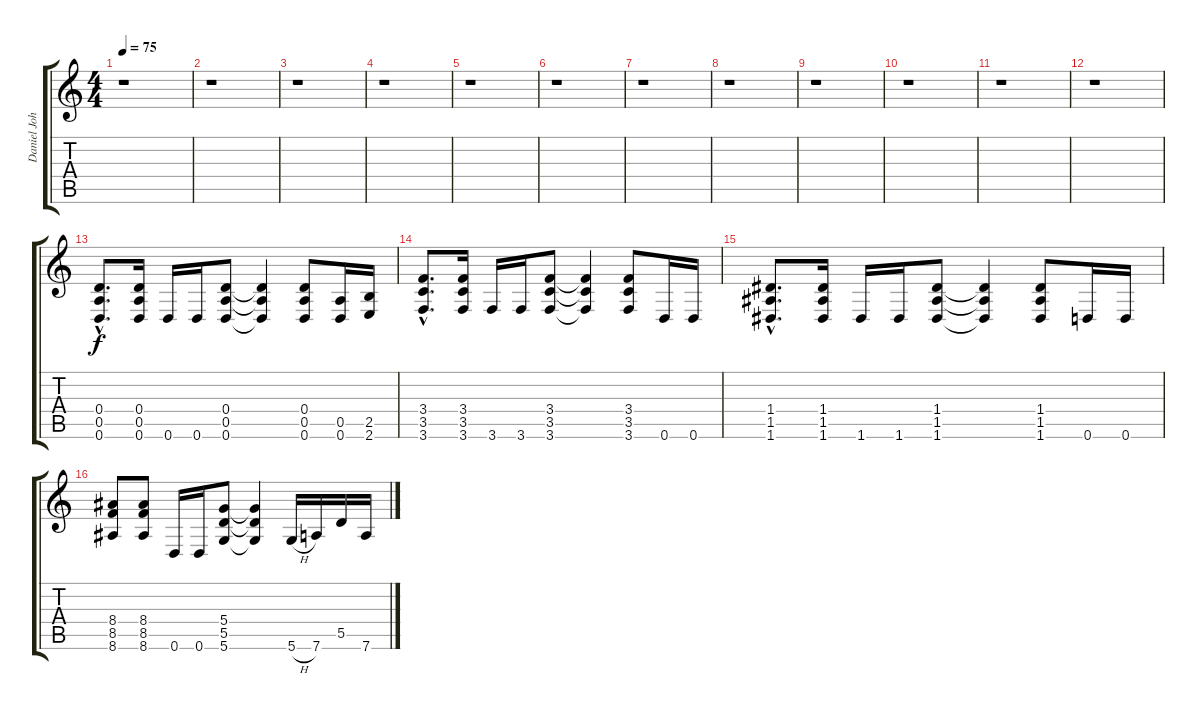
\track ("Daniel Johns (gtr3)" "Daniel Joh") {instrument distortionguitar}
\staff {score tabs}
\tuning (E4 B3 G3 D3 A2 D2) {hide}
\ts (4 4)
\tempo 75
\clef g2
\ks c
r.1{dy f instrument distortionguitar} |
r.1 |
r.1 |
r.1 |
r.1 |
r.1 |
r.1 |
r.1 |
r.1 |
r.1 |
r.1 |
r.1 |
(0.4{hac} 0.5{hac} 0.6{hac}).8{d} (0.4 0.5 0.6).16 0.6.16 0.6.16 (0.4 0.5 0.6).8 (0.4{t} 0.5{t} 0.6{t}).4 (0.4 0.5 0.6).8 (0.5 0.6).16 (2.5 2.6).16 |
(3.4{hac} 3.5{hac} 3.6{hac}).8{d} (3.4 3.5 3.6).16 3.6.16 3.6.16 (3.4 3.5 3.6).8 (3.4{t} 3.5{t} 3.6{t}).4 (3.4 3.5 3.6).8 0.6.16 0.6.16 |
(1.4{hac} 1.5{hac} 1.6{hac}).8{d} (1.4 1.5 1.6).16 1.6.16 1.6.16 (1.4 1.5 1.6).8 (1.4{t} 1.5{t} 1.6{t}).4 (1.4 1.5 1.6).8 0.6.16 0.6.16 |
(8.4 8.5 8.6).8 (8.4 8.5 8.6).8 0.6.16 0.6.16 (5.4 5.5 5.6).8 (5.4{t} 5.5{t} 5.6{t}).4 5.6{h}.16 7.6.16 5.5.16 7.6.16
